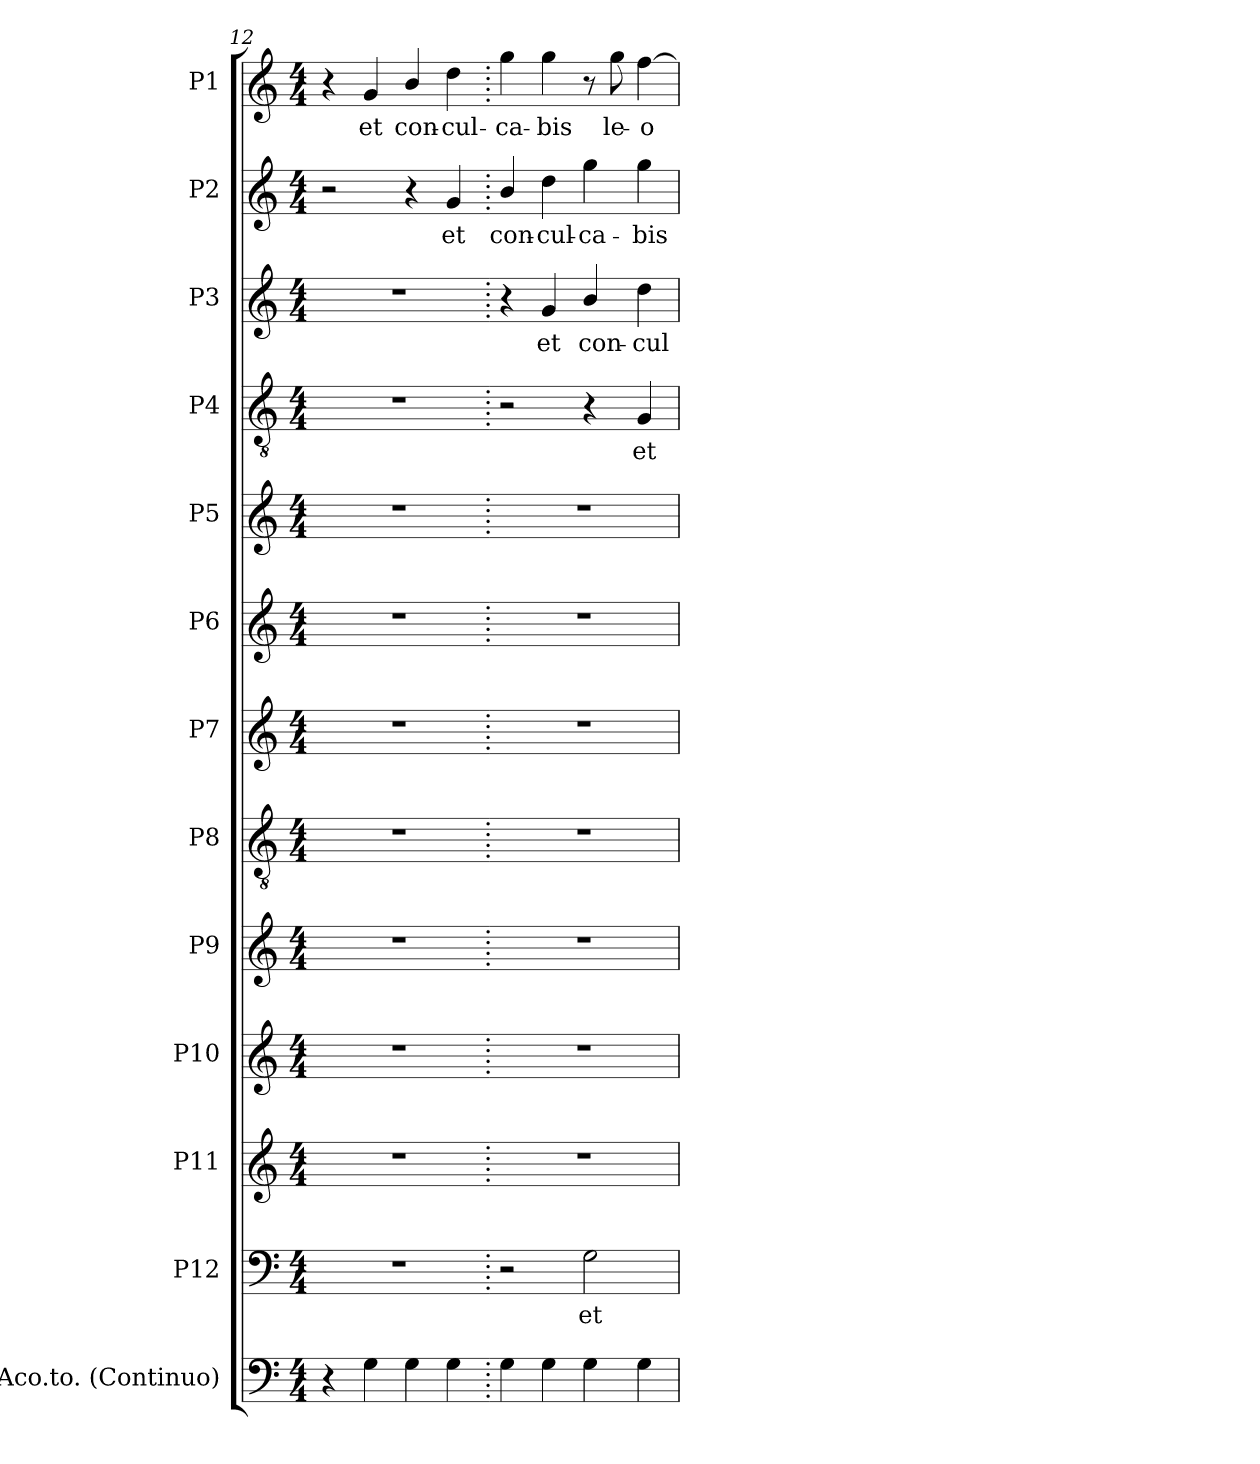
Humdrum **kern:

**kern	**kern	**text	**kern	**kern	**kern	**kern	**kern	**kern	**kern	**kern	**text	**kern	**text	**kern	**text	**kern	**text
*part13	*part12	*part12	*part11	*part10	*part9	*part8	*part7	*part6	*part5	*part4	*part4	*part3	*part3	*part2	*part2	*part1	*part1
*staff13	*staff12	*staff12	*staff11	*staff10	*staff9	*staff8	*staff7	*staff6	*staff5	*staff4	*staff4	*staff3	*staff3	*staff2	*staff2	*staff1	*staff1
*I"Aco.to.  (Continuo)	*I"P12	*	*I"P11	*I"P10	*I"P9	*I"P8	*I"P7	*I"P6	*I"P5	*I"P4	*	*I"P3	*	*I"P2	*	*I"P1	*
*clefF4	*clefF4	*	*clefG2	*clefG2	*clefG2	*clefGv2	*clefG2	*clefG2	*clefG2	*clefGv2	*	*clefG2	*	*clefG2	*	*clefG2	*
*	*	*	*	*	*	*ITrd7c12	*	*	*	*ITrd7c12	*	*	*	*	*	*	*
*k[]	*k[]	*	*k[]	*k[]	*k[]	*k[]	*k[]	*k[]	*k[]	*k[]	*	*k[]	*	*k[]	*	*k[]	*
*C:	*C:	*	*C:	*C:	*C:	*C:	*C:	*C:	*C:	*C:	*	*C:	*	*C:	*	*C:	*
*M4/4	*M4/4	*	*M4/4	*M4/4	*M4/4	*M4/4	*M4/4	*M4/4	*M4/4	*M4/4	*	*M4/4	*	*M4/4	*	*M4/4	*
=12	=12	=12	=12	=12	=12	=12	=12	=12	=12	=12	=12	=12	=12	=12	=12	=12	=12
4r	1r	.	1r	1r	1r	1r	1r	1r	1r	1r	.	1r	.	2r	.	4r	.
!	!	!	!	!	!	!	!	!	!	!	!	!	!	!	!	!	!LO:LY:b:color=#000000
4Gi\	.	.	.	.	.	.	.	.	.	.	.	.	.	.	.	4gi/	et
!	!	!	!	!	!	!	!	!	!	!	!	!	!	!	!	!	!LO:LY:b:color=#000000
4Gi\	.	.	.	.	.	.	.	.	.	.	.	.	.	4r	.	4bi/	con-
!	!	!	!	!	!	!	!	!	!	!	!	!	!	!	!LO:LY:b:color=#000000	!	!
!	!	!	!	!	!	!	!	!	!	!	!	!	!	!	!	!	!LO:LY:b:color=#000000
4Gi\	.	.	.	.	.	.	.	.	.	.	.	.	.	4gi/	et	4ddi\	-cul-
=13.	=13.	=13.	=13.	=13.	=13.	=13.	=13.	=13.	=13.	=13.	=13.	=13.	=13.	=13.	=13.	=13.	=13.
!	!	!	!	!	!	!	!	!	!	!	!	!	!	!	!LO:LY:b:color=#000000	!	!
!	!	!	!	!	!	!	!	!	!	!	!	!	!	!	!	!	!LO:LY:b:color=#000000
4Gi\	2r	.	1r	1r	1r	1r	1r	1r	1r	2r	.	4r	.	4bi/	con-	4ggi\	-ca-
!	!	!	!	!	!	!	!	!	!	!	!	!	!LO:LY:b:color=#000000	!	!	!	!
!	!	!	!	!	!	!	!	!	!	!	!	!	!	!	!LO:LY:b:color=#000000	!	!
!	!	!	!	!	!	!	!	!	!	!	!	!	!	!	!	!	!LO:LY:b:color=#000000
4Gi\	.	.	.	.	.	.	.	.	.	.	.	4gi/	et	4ddi\	-cul-	4ggi\	-bis
!	!	!LO:LY:b:color=#000000	!	!	!	!	!	!	!	!	!	!	!	!	!	!	!
!	!	!	!	!	!	!	!	!	!	!	!	!	!LO:LY:b:color=#000000	!	!	!	!
!	!	!	!	!	!	!	!	!	!	!	!	!	!	!	!LO:LY:b:color=#000000	!	!
4Gi\	2Gi\	et	.	.	.	.	.	.	.	4r	.	4bi/	con-	4ggi\	-ca-	8r	.
!	!	!	!	!	!	!	!	!	!	!	!	!	!	!	!	!	!LO:LY:b:color=#000000
.	.	.	.	.	.	.	.	.	.	.	.	.	.	.	.	8ggi\	le-
!	!	!	!	!	!	!	!	!	!	!	!LO:LY:b:color=#000000	!	!	!	!	!	!
!	!	!	!	!	!	!	!	!	!	!	!	!	!LO:LY:b:color=#000000	!	!	!	!
!	!	!	!	!	!	!	!	!	!	!	!	!	!	!	!LO:LY:b:color=#000000	!	!
!	!	!	!	!	!	!	!	!	!	!	!	!	!	!	!	!	!LO:LY:b:color=#000000
4Gi\	.	.	.	.	.	.	.	.	.	4GGi/	et	4ddi\	-cul-	4ggi\	-bis	[4ffi\	-o-
=	=	=	=	=	=	=	=	=	=	=	=	=	=	=	=	=	=
*-	*-	*-	*-	*-	*-	*-	*-	*-	*-	*-	*-	*-	*-	*-	*-	*-	*-
